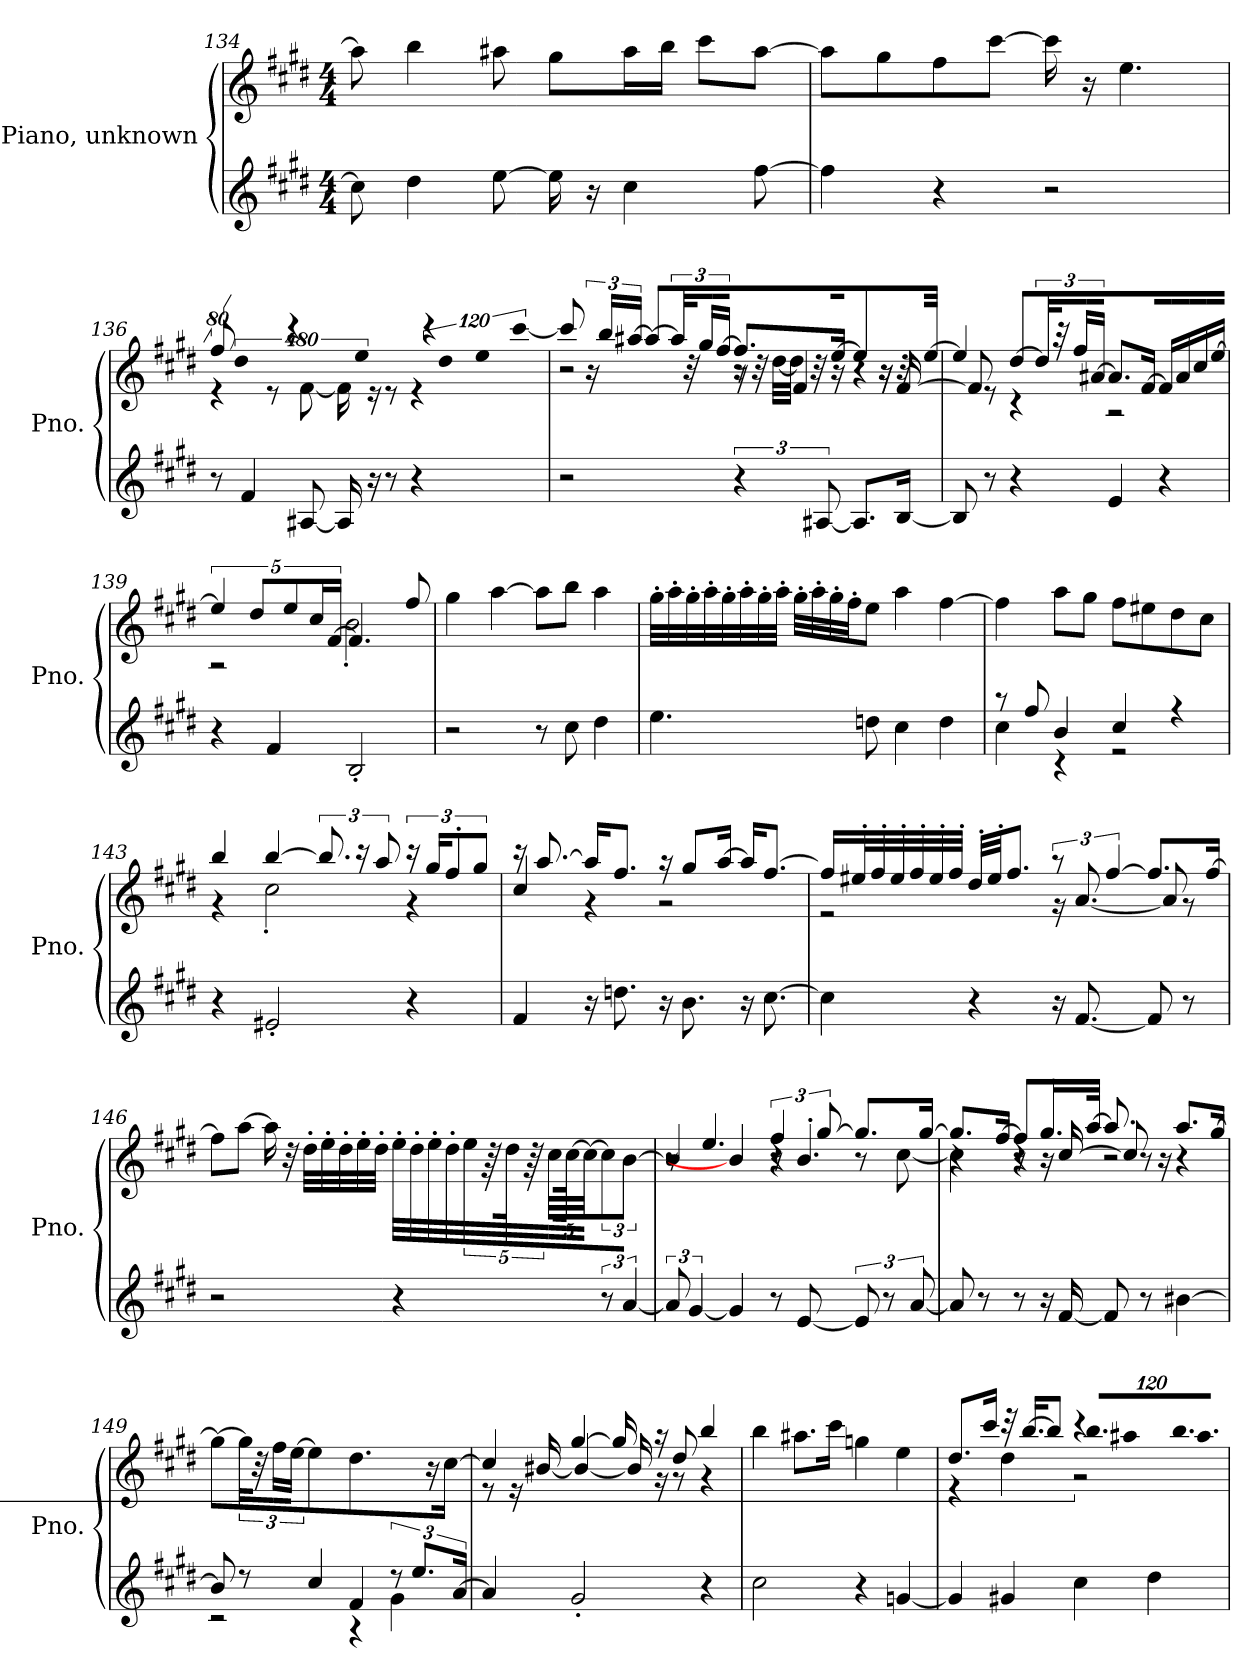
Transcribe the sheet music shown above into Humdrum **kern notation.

**kern	**kern
*part1	*part1
*staff2	*staff1
*I"Piano, unknown	*
*I'Pno.	*
*clefG2	*clefG2
*k[f#c#g#d#]	*k[f#c#g#d#]
*M4/4	*M4/4
=134	=134
8cc#\]	8aa#\]
4dd#\	4bb\
[8ee\	8aa#X\
16ee\]	8gg#\L
16r	.
4cc#\	16aa#\L
.	16bb\JJ
.	8ccc#\L
[8ff#\	[8aa#\J
!!LO:LB:g=z
=135	=135
4ff#\]	8aa#\L]
.	8gg#\
4r	8ff#\
.	[8ccc#\J
2r	16ccc#\]
.	16r
.	4.ee\
=136	=136
!	!LO:N:vis=8
*	*^
8r	640%71ff#/	4r
!	!LO:N:vis=4	!
.	1920%427dd#/	.
4f#/	.	.
.	.	8r
!	!LO:N:vis=16	!
.	1920%107r	.
[8A#X/	.	[8f#\
!	!LO:N:vis=8	!
.	640%71ee/	.
!	!LO:N:vis=16	!
16A#/]	1920%107r	16f#\]
!	!LO:N:vis=8	!
.	640%71dd#/	.
16r	.	16r
8r	.	8r
!	!LO:N:vis=4	!
.	1920%427ee/	.
4r	.	4r
!	!LO:N:vis=8	!
.	[640%71ccc#/	.
!!LO:PB:g=z
=137	=137	=137
*	*	*^
2r	8ccc#/]	2r	2r
.	24r	.	.
.	24bb/LL	.	.
.	[24aa#X/JJ	.	.
.	8aa#/L_	.	.
.	48aa#/Jkk]	.	.
.	48r	.	.
.	24gg#/LL	.	.
.	[24ff#/JJ	.	.
6r	8.ff#/L]	16r	8r
.	.	32r	.
.	.	[32dd#\LLL	.
.	.	32dd#\JJJ]	4f#/
.	.	32r	.
[12A#X/	.	.	.
.	[16ee/Jk	16r	.
8.A#/L]	8ee/]	4r	.
.	16r	.	16r
[16B/Jk	32r	.	[16f#/
.	[32ee/	.	.
*	*	*v	*v
=138	=138	=138
8B/]	4ee/]	8f#/]
8r	.	8r
4r	[8dd#/L	4r
.	48dd#/Jkk]	.
.	48r	.
.	24ff#/LL	.
.	[24a#X/JJ	.
4e/	8.a#/L]	2r
.	[16f#/Jk	.
4r	16f#/LL]	.
.	16a#/	.
.	16cc#/	.
.	[16ee/JJ	.
!!LO:LB:g=z	!!
=139	=139	=139
4r	5ee/]	2r
.	10dd#/L	.
4f#/	.	.
.	10ee/	.
.	20cc#/L	.
.	[20f#/JJ	.
2B'/	4.f#/]	2b'\
.	8ff#/	.
*	*v	*v
=140	=140
2r	4gg#\
.	[4aa\
8r	8aa\L]
8cc#\	8bb\J
4dd#\	4aa\
=141	=141
4.ee\	32gg#'\LLL
.	32aa'\
.	32gg#'\
.	32aa'\
.	32gg#'\
.	32aa'\
.	32gg#'\
.	32aa'\JJJ
.	32gg#'\LLL
.	32aa'\
.	32gg#'\
.	32ff#'\JJ
8ddn\	8ee\J
4cc#\	4aa\
4dd\	[4ff#\
=142	=142
*^	*
8r	4cc#\	4ff#\]
8ff#/	.	.
4b/	4r	8aa\L
.	.	8gg#\J
4cc#/	2r	8ff#\L
.	.	8ee#X\
4r	.	8dd#\
.	.	8cc#\J
*v	*v	*
!!LO:LB:g=z
=143	=143
*	*^
4r	4bb/	4r
2e#X'/	[4bb/	2cc#'\
.	12.bb/]	.
.	24r	.
.	12aa/	.
4r	24r	4r
.	24gg#/KL	.
.	12ff#'/	.
.	12gg#/J	.
=144	=144	=144
4f#/	16r	4cc#/
.	[8.aa/	.
16r	16aa/KL]	4r
8.ddn\	8.ff#/J	.
16r	16r	2r
8.b\	8gg#/L	.
.	[16aa/Jk	.
16r	16aa/KL]	.
[8.cc#\	[8.ff#/J	.
=145	=145	=145
4cc#\]	16ff#/LL]	2r
.	32ee#X'/L	.
.	32ff#'/	.
.	32ee#'/	.
.	32ff#'/	.
.	32ee#'/	.
.	32ff#'/JJJ	.
4r	32dd#'/LLL	.
.	32ee#'/JJ	.
.	8.ff#/J	.
16r	12r	16r
[8.f#/	.	[8.a/
.	[6ff#/	.
8f#/]	8.ff#/L]	8a/]
8r	.	8r
.	[16ff#/Jk	.
*	*v	*v
!!LO:LB:g=z
=146	=146
2r	8ff#\L]
.	[8aa\J
.	16aa\]
.	32r
.	32dd#'\LLL
.	32ee'\
.	32dd#'\
.	32ee'\
.	32dd#'\JJJ
4r	32ee'\LLL
.	32dd#'\
.	32ee'\
.	32dd#'\
.	40ee\JJJ
.	80r
.	80dd#\
.	80r
.	40cc#\LLL
.	[80cc#\K
.	40cc#\JJ_
12r	12cc#\J]
[6a/	[6b\
=147	=147
*	*^
*	*	*^
12a/]	4b/]	2r	8r
[6g#/	.	.	.
.	.	.	4.ee/
4g#/]	4b/]	.	.
8r	6ff#/	4r	8r
[8e/	.	.	4.b'/
.	[12gg#/	.	.
12e/]	8.gg#/L]	8r	.
12r	.	.	.
.	.	[8cc#\	.
[12a/	.	.	.
.	[16gg#/Jk	.	.
!!LO:LB:g=z	!!	!!
=148	=148	=148	=148
8a/]	8.gg#/L]	4cc#\]	4r
8r	.	.	.
.	[16ff#/Jk	.	.
8r	8ff#/L]	4r	8r
16r	16.gg#'/L	.	16r
[16f#/	.	.	[16cc#/
.	[32aa/JJk	.	.
8f#/]	8.aa/]	2r	8cc#/]
8r	.	.	8r
.	16r	.	.
[4b#X\	8.aa/L	.	4r
.	[16gg#/Jk	.	.
*	*v	*v	*v
=149	=149
*^	*
8b#/]	2r	8gg#\L_
8r	.	48gg#\Jkk]
.	.	48r
.	.	24ff#\LL
.	.	[24ee\JJ
4cc#/	.	4ee\]
4f#/	4r	4.dd#\
12r	4g#\	.
12.ee/L	.	.
.	.	16r
.	.	[16cc#\
[24a/Jk	.	.
*v	*v	*
=150	=150
*	*^
4a/]	4cc#/]	8r
.	.	16r
.	.	[16b#X/
2g#'/	[4gg#/	4b#/_
.	16gg#/]	16b#/]
.	16r	16r
.	8dd#/	8r
4r	4bb/	4r
*	*v	*v
!!LO:LB:g=z
=151	=151
2cc#\	4bb\
.	8.aa#X\L
.	16ccc#\Jk
4r	4ggn\
[4gn/	4ee\
=152	=152
*	*^
4g/]	8.dd#/L	4r
.	16ccc#/Jk	.
4g#X/	32r	4dd#\
.	[16.bb/KL	.
.	8bb/J]	.
!	!LO:N:vis=32	!
4cc#\	640%23r	2r
!	!LO:N:vis=16.	!
.	960%103bb/KL	.
!	!LO:N:vis=8	!
.	960%137aa#X/	.
4dd#\	.	.
!	!LO:N:vis=16.	!
.	960%103bb/L	.
!	!LO:N:vis=16.	!
.	960%103aa#/JJ	.
1920ryy	.	1920ryy
*	*v	*v
=	=
*-	*-
